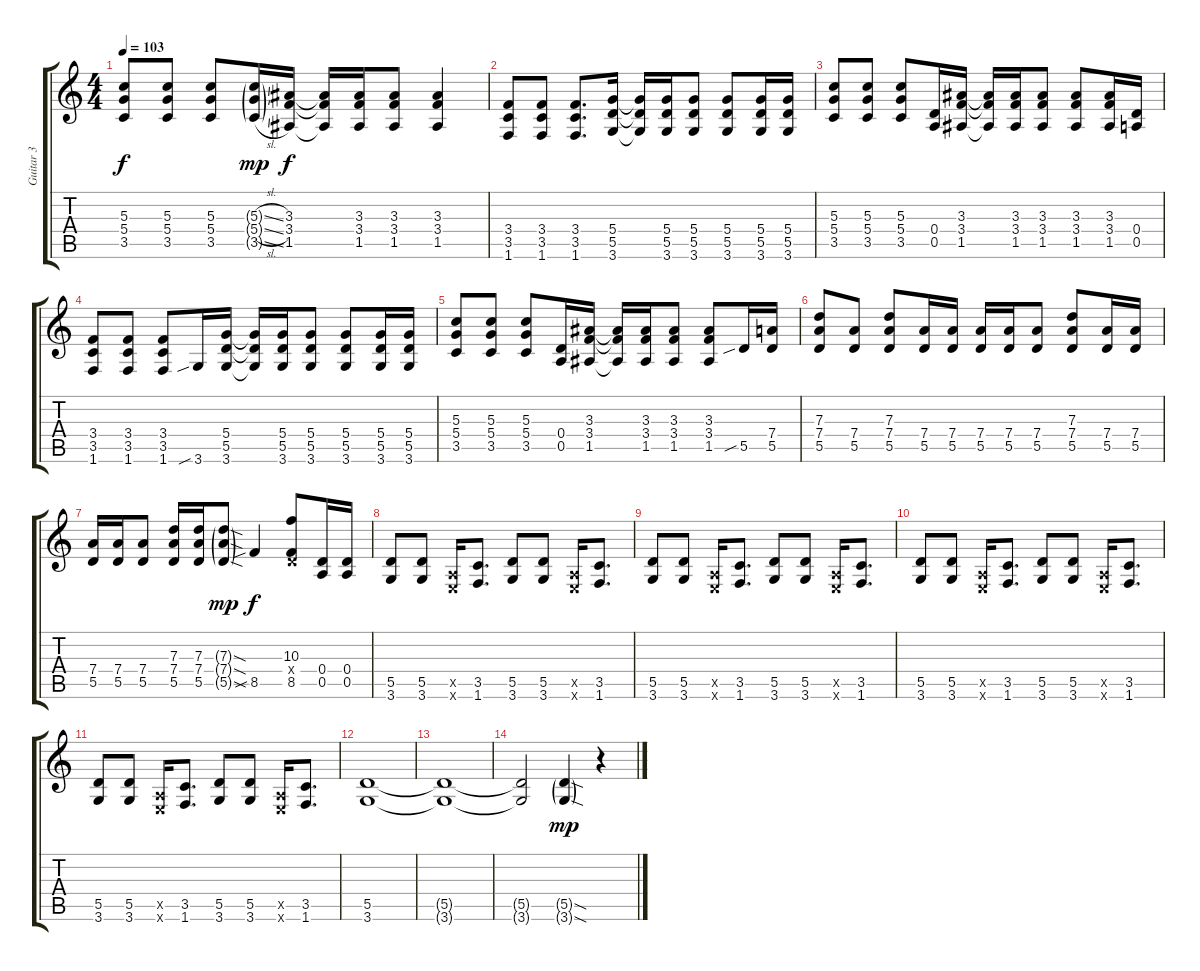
\track ("Guitar 3" "Guitar 3") {instrument overdrivenguitar}
\staff {score tabs}
\tuning (E4 B3 G3 D3 A2 E2) {hide}
\ts (4 4)
\tempo 103
\clef g2
\ks c
(5.3 5.4 3.5).8{dy f} (5.3 5.4 3.5).8 (5.3 5.4 3.5).8 (5.3{sl g} 5.4{sl g} 3.5{sl g}).16{dy mp} (3.3 3.4 1.5).16{dy f} (3.3{t} 3.4{t} 1.5{t}).16 (3.3 3.4 1.5).16 (3.3 3.4 1.5).8 (3.3 3.4 1.5).4 |
(3.4 3.5 1.6).8 (3.4 3.5 1.6).8 (3.4 3.5 1.6).8{d} (5.4 5.5 3.6).16 (5.4{t} 5.5{t} 3.6{t}).16 (5.4 5.5 3.6).16 (5.4 5.5 3.6).8 (5.4 5.5 3.6).8 (5.4 5.5 3.6).16 (5.4 5.5 3.6).16 |
(5.3 5.4 3.5).8 (5.3 5.4 3.5).8 (5.3 5.4 3.5).8 (0.4 0.5).16 (3.3 3.4 1.5).16 (3.3{t} 3.4{t} 1.5{t}).16 (3.3 3.4 1.5).16 (3.3 3.4 1.5).8 (3.3 3.4 1.5).8 (3.3 3.4 1.5).16 (0.4 0.5).16 |
(3.4 3.5 1.6).8 (3.4 3.5 1.6).8 (3.4 3.5 1.6).8 3.6{sib}.16 (5.4 5.5 3.6).16 (5.4{t} 5.5{t} 3.6{t}).16 (5.4 5.5 3.6).16 (5.4 5.5 3.6).8 (5.4 5.5 3.6).8 (5.4 5.5 3.6).16 (5.4 5.5 3.6).16 |
(5.3 5.4 3.5).8 (5.3 5.4 3.5).8 (5.3 5.4 3.5).8 (0.4 0.5).16 (3.3 3.4 1.5).16 (3.3{t} 3.4{t} 1.5{t}).16 (3.3 3.4 1.5).16 (3.3 3.4 1.5).8 (3.3 3.4 1.5).8 5.5{sib}.16 (7.4 5.5).16 |
(7.3 7.4 5.5).8 (7.4 5.5).8 (7.3 7.4 5.5).8 (7.4 5.5).16 (7.4 5.5).16 (7.4 5.5).16 (7.4 5.5).16 (7.4 5.5).8 (7.3 7.4 5.5).8 (7.4 5.5).16 (7.4 5.5).16 |
(7.4 5.5).16 (7.4 5.5).16 (7.4 5.5).8 (7.3 7.4 5.5).16 (7.3 7.4 5.5).16 (7.3{sod g} 7.4{sod g} 5.5{sod g}).8{dy mp} 8.5{sib}.4{dy f} (10.3 0.4{x} 8.5).8 (0.4 0.5).16 (0.4 0.5).16 |
(5.5 3.6).8 (5.5 3.6).8 (0.5{x} 0.6{x}).16 (3.5 1.6).8{d} (5.5 3.6).8 (5.5 3.6).8 (0.5{x} 0.6{x}).16 (3.5 1.6).8{d} |
(5.5 3.6).8 (5.5 3.6).8 (0.5{x} 0.6{x}).16 (3.5 1.6).8{d} (5.5 3.6).8 (5.5 3.6).8 (0.5{x} 0.6{x}).16 (3.5 1.6).8{d} |
(5.5 3.6).8 (5.5 3.6).8 (0.5{x} 0.6{x}).16 (3.5 1.6).8{d} (5.5 3.6).8 (5.5 3.6).8 (0.5{x} 0.6{x}).16 (3.5 1.6).8{d} |
(5.5 3.6).8 (5.5 3.6).8 (0.5{x} 0.6{x}).16 (3.5 1.6).8{d} (5.5 3.6).8 (5.5 3.6).8 (0.5{x} 0.6{x}).16 (3.5 1.6).8{d} |
(5.5 3.6).1 |
(5.5{t} 3.6{t}).1 |
(5.5{t} 3.6{t}).2 (5.5{sod g} 3.6{sod g}).4{dy mp} r.4
